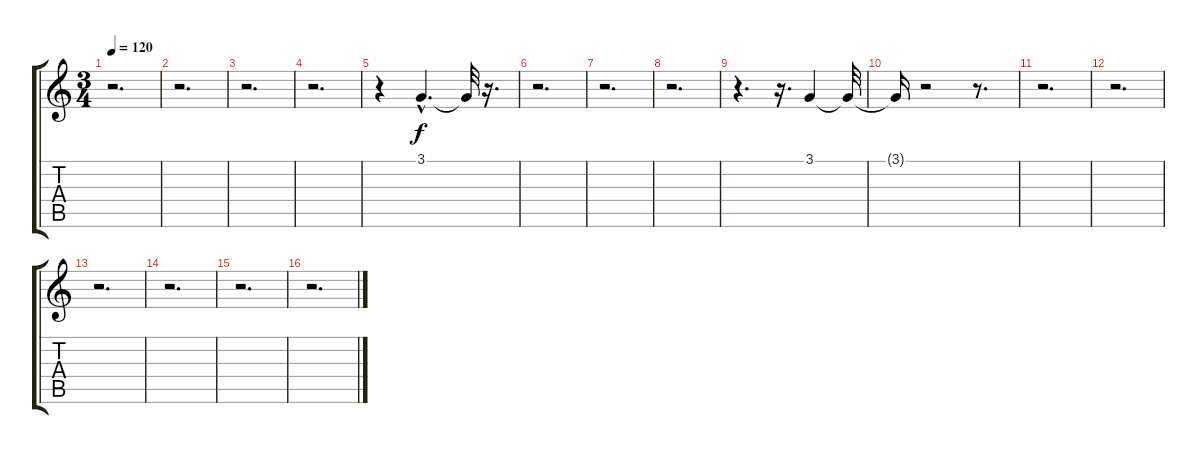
\track "" {instrument tubularbells}
\staff {score tabs}
\tuning (E4 B3 G3 D3 A2 E2) {hide}
\ts (3 4)
\tempo 120
\clef g2
\ks c
r.2{d dy f instrument tubularbells} |
r.2{d} |
r.2{d} |
r.2{d} |
r.4 3.1{hac}.4{d} 3.1{t}.32 r.16{d} |
r.2{d} |
r.2{d} |
r.2{d} |
r.4{d} r.16{d} 3.1.4 3.1{t}.32 |
3.1{t}.16 r.2 r.8{d} |
r.2{d} |
r.2{d} |
r.2{d} |
r.2{d} |
r.2{d} |
r.2{d}
